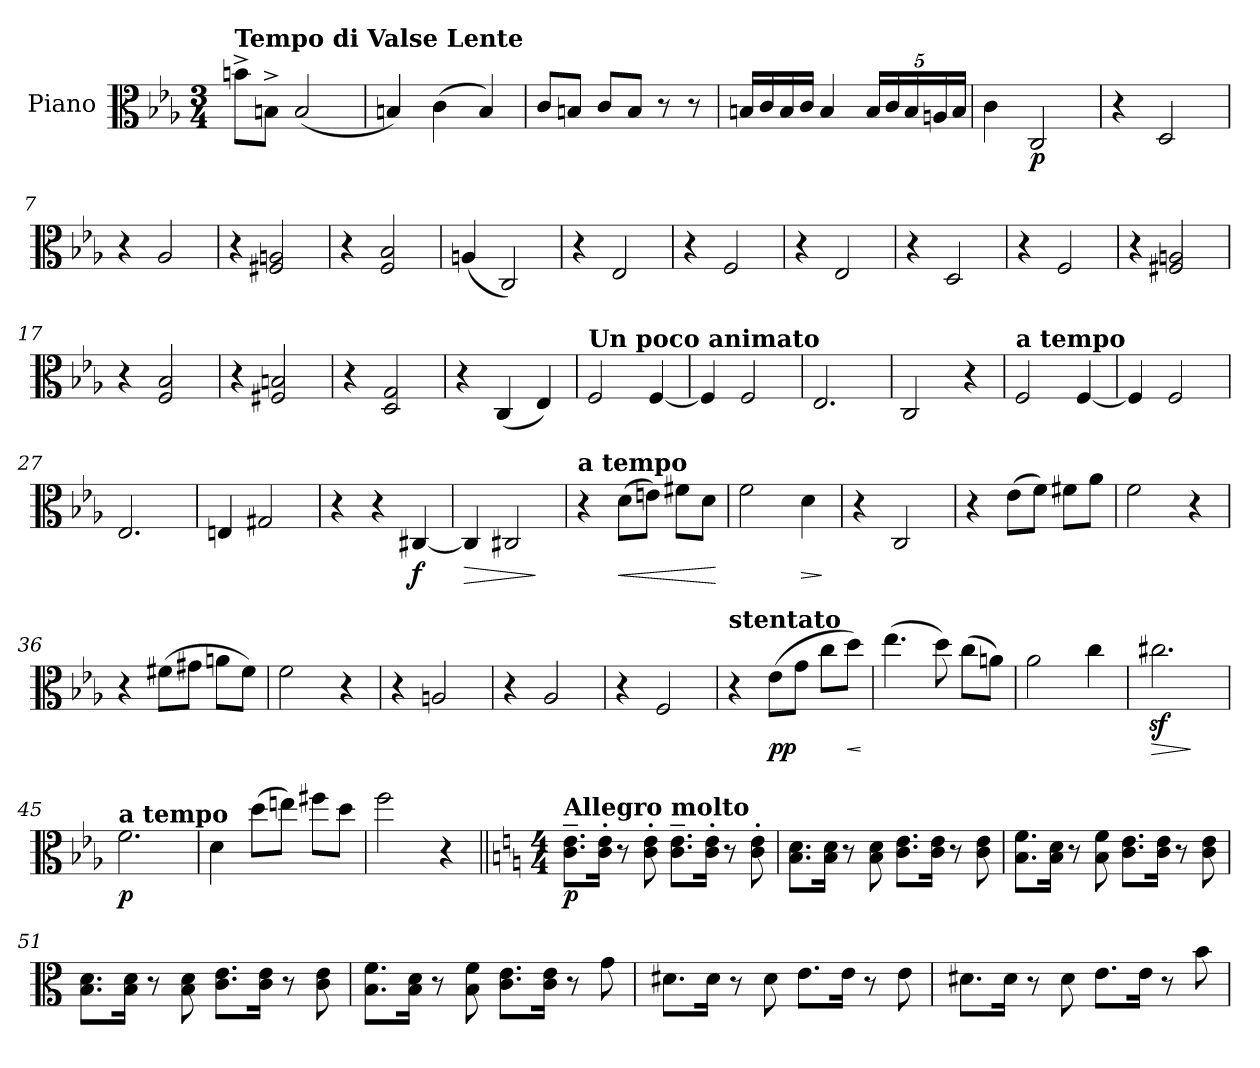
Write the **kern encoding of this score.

**kern	**dynam
*part1	*part1
*staff1	*staff1
*I"Piano	*
*I'Pno.	*
*clefC3	*
*k[b-e-a-]	*
*M3/4	*
=1	=1
!LO:TX:a:B:t=Tempo di Valse Lente	!
8bn^\L	.
8Bn^\J	.
(<2B/	.
=2	=2
4Bn/)	.
(>4c\	.
4B/)	.
=3	=3
8c/L	.
8Bn/J	.
8c/L	.
8B/J	.
8r	.
8r	.
=4	=4
16Bn/LL	.
16c/	.
16B/	.
16c/JJ	.
4B/	.
*Xbrackettup	*
20B/LL	.
20c/	.
20B/	.
20An/	.
20B/JJ	.
=5	=5
4c\	.
!	!LO:DY:b
2C/	p
=6	=6
4r	.
2D/	.
=7	=7
4r	.
2A-/	.
=8	=8
4r	.
2F#X/ 2An/	.
=9	=9
4r	.
2F/ 2B-/	.
=10	=10
(<4An/	.
2C/)	.
!!LO:LB:g=z
=11	=11
4r	.
2E-/	.
=12	=12
4r	.
2F/	.
=13	=13
4r	.
2E-/	.
=14	=14
4r	.
2D/	.
=15	=15
4r	.
2F/	.
=16	=16
4r	.
2F#X/ 2An/	.
=17	=17
4r	.
2F/ 2B-/	.
=18	=18
4r	.
2F#X/ 2Bn/	.
=19	=19
4r	.
2D/ 2G/	.
=20	=20
4r	.
(<4C/	.
4E-/)	.
=21	=21
!LO:TX:a:B:t=Un poco animato	!
2F/	.
[4F/	.
=22	=22
4F/]	.
2F/	.
=23	=23
2.E-/	.
=24	=24
2C/	.
4r	.
=25	=25
!LO:TX:a:B:t=a tempo	!
2F/	.
[4F/	.
!!LO:LB:g=z
=26	=26
4F/]	.
2F/	.
=27	=27
2.E-/	.
=28	=28
4En/	.
2G#X/	.
=29	=29
4r	.
4r	.
!	!LO:DY:b
[4C#X/	f
=30	=30
!	!LO:HP:b
4C#/]	>
2C#X/	.
.	]
=31	=31
!LO:TX:a:B:t=a tempo	!
4r	.
!	!LO:HP:b
(>8d\L	<
8en\J)	.
8f#X\L	.
8d\J	.
.	[
=32	=32
2f\	.
!	!LO:HP:b
4d\	>
.	]
=33	=33
4r	.
2C/	.
=34	=34
4r	.
(>8e-\L	.
8f\J)	.
8f#X\L	.
8a-\J	.
=35	=35
2f\	.
4r	.
=36	=36
4r	.
(>8f#X\L	.
8g#X\J	.
8an\L	.
8f#\J)	.
!!LO:LB:g=z
=37	=37
2f\	.
4r	.
=38	=38
4r	.
2An/	.
=39	=39
4r	.
2A-/	.
=40	=40
4r	.
2F/	.
=41	=41
!LO:TX:a:B:t=stentato	!
4r	.
!	!LO:DY:b
(>8e-\L	pp
8g\J	.
8cc\L	.
!	!LO:HP:b
8dd\J)	<
.	[
=42	=42
(>4.ee-\	.
8dd\)	.
(>8cc\L	.
8an\J)	.
=43	=43
2a-\	.
4cc\	.
=44	=44
!	!LO:HP:b
2.cc#Xz<\	>
.	]
=45	=45
!LO:TX:a:B:t=a tempo	!
!	!LO:DY:b
2.f\	p
=46	=46
4d\	.
(>8dd\L	.
8een\J)	.
8ff#X\L	.
8dd\J	.
=47	=47
2ff\	.
4r	.
!!LO:LB:g=z
=48||	=48||
*k[]	*
*M4/4	*
*MM132	*
!LO:TX:a:B:t=Allegro molto	!
!	!LO:DY:b
8.c\~ 8.e\~L	p
16c\' 16e\'Jk	.
8r	.
8c\' 8e\'	.
8.c\~ 8.e\~L	.
16c\' 16e\'Jk	.
8r	.
8c\' 8e\'	.
=49	=49
8.B\ 8.d\L	.
16B\ 16d\Jk	.
8r	.
8B\ 8d\	.
8.c\ 8.e\L	.
16c\ 16e\Jk	.
8r	.
8c\ 8e\	.
=50	=50
8.B\ 8.f\L	.
16B\ 16d\Jk	.
8r	.
8B\ 8f\	.
8.c\ 8.e\L	.
16c\ 16e\Jk	.
8r	.
8c\ 8e\	.
=51	=51
8.B\ 8.d\L	.
16B\ 16d\Jk	.
8r	.
8B\ 8d\	.
8.c\ 8.e\L	.
16c\ 16e\Jk	.
8r	.
8c\ 8e\	.
=52	=52
8.B\ 8.f\L	.
16B\ 16d\Jk	.
8r	.
8B\ 8f\	.
8.c\ 8.e\L	.
16c\ 16e\Jk	.
8r	.
8g\	.
!!LO:LB:g=z
=53	=53
8.d#X\L	.
16d#\Jk	.
8r	.
8d#\	.
8.e\L	.
16e\Jk	.
8r	.
8e\	.
=54	=54
8.d#X\L	.
16d#\Jk	.
8r	.
8d#\	.
8.e\L	.
16e\Jk	.
8r	.
8b\	.
=	=
*-	*-
